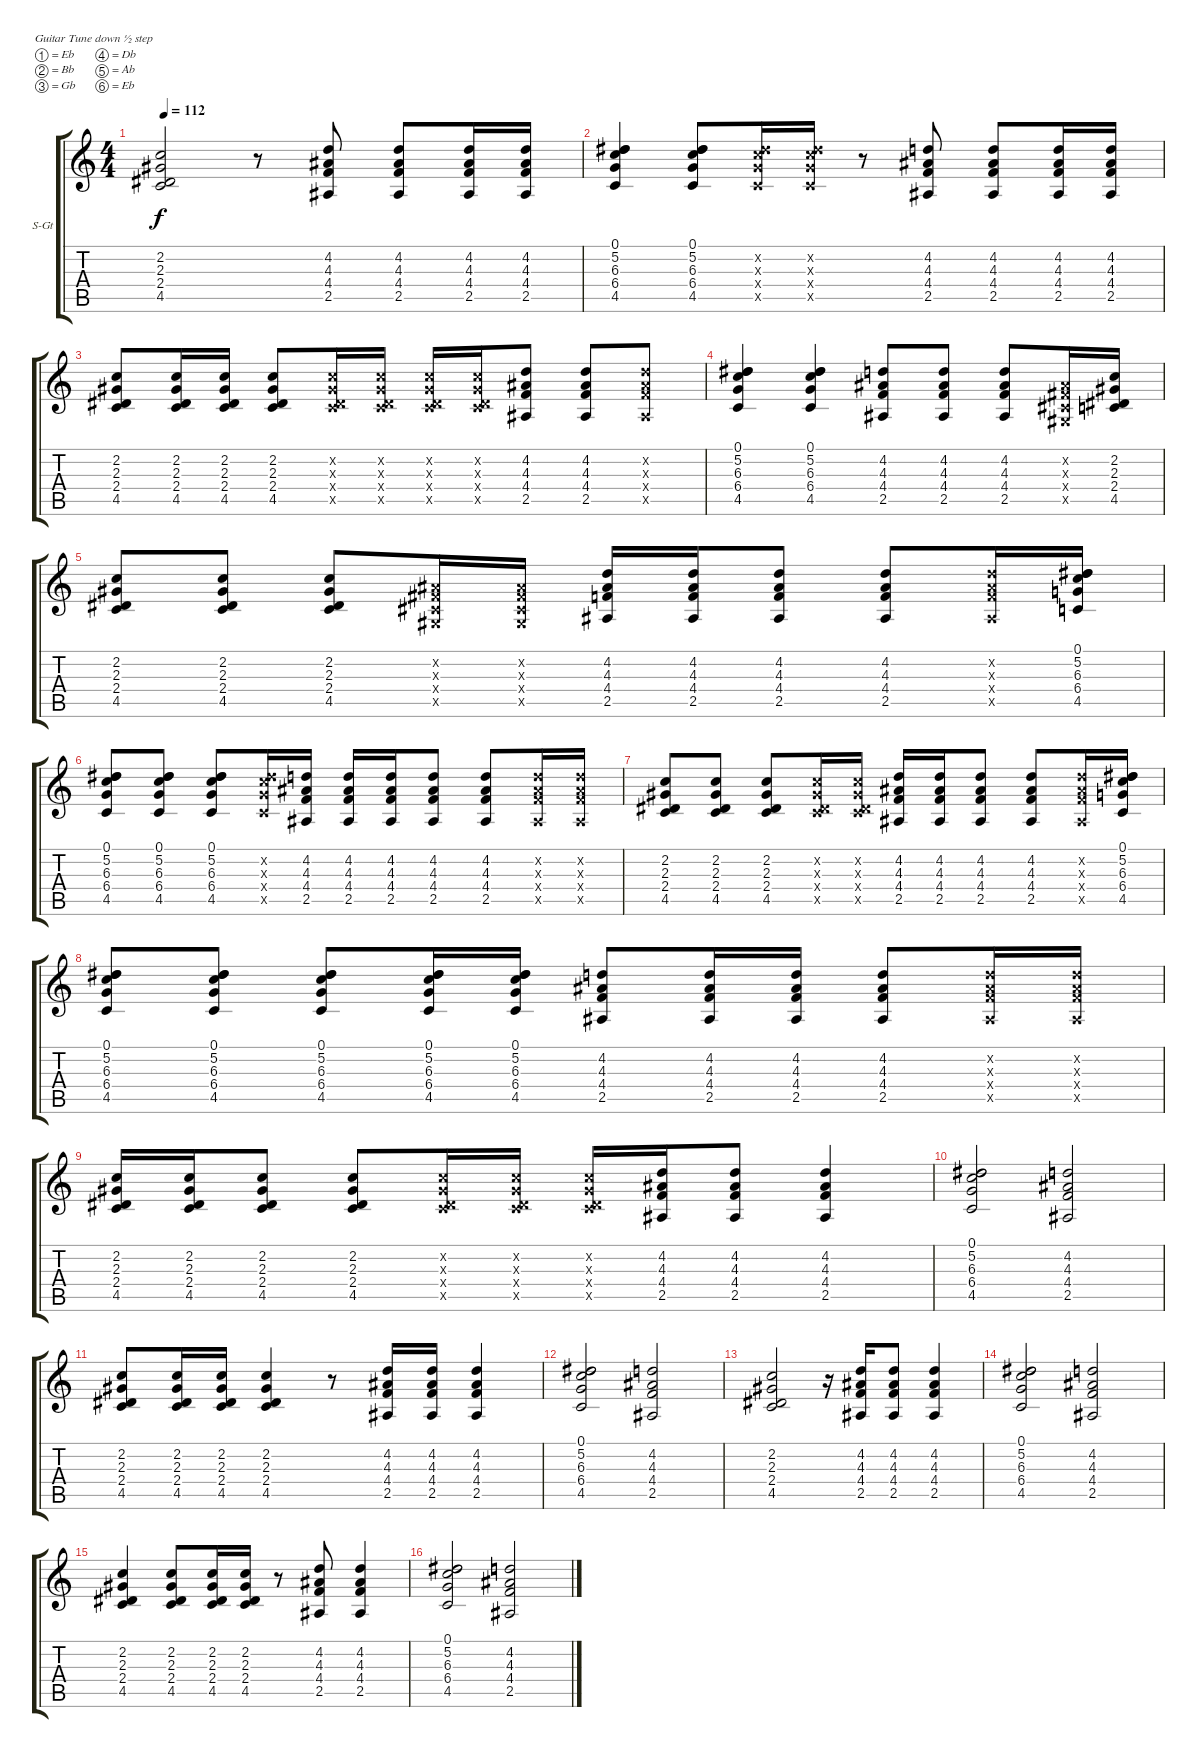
\bracketExtendMode groupsimilarinstruments
\firstSystemTrackNameOrientation horizontal
\otherSystemsTrackNameOrientation horizontal
\track ("Guitar II" "S-Gt") {instrument acousticguitarsteel}
\staff {score tabs}
\tuning (Eb4 Bb3 Gb3 Db3 Ab2 Eb2)
\ts (4 4)
\tempo 112
\clef g2
\ks c
(2.2 2.3 2.4 4.5).2{dy f} r.8 (4.2 4.3 4.4 2.5).8 (4.2 4.3 4.4 2.5).8 (4.2 4.3 4.4 2.5).16 (4.2 4.3 4.4 2.5).16 |
(0.1 5.2 6.3 6.4 4.5).4 (0.1 5.2 6.3 6.4 4.5).8 (5.2{x} 6.3{x} 6.4{x} 4.5{x}).16 (5.2{x} 6.3{x} 6.4{x} 4.5{x}).16 r.8 (4.2 4.3 4.4 2.5).8 (4.2 4.3 4.4 2.5).8 (4.2 4.3 4.4 2.5).16 (4.2 4.3 4.4 2.5).16 |
(2.2 2.3 2.4 4.5).8 (2.2 2.3 2.4 4.5).16 (2.2 2.3 2.4 4.5).16 (2.2 2.3 2.4 4.5).8 (2.2{x} 2.3{x} 2.4{x} 4.5{x}).16 (2.2{x} 2.3{x} 2.4{x} 4.5{x}).16 (2.2{x} 2.3{x} 2.4{x} 4.5{x}).16 (2.2{x} 2.3{x} 2.4{x} 4.5{x}).16 (4.2 4.3 4.4 2.5).8 (4.2 4.3 4.4 2.5).8 (4.2{x} 4.3{x} 4.4{x} 2.5{x}).8 |
(0.1 5.2 6.3 6.4 4.5).4 (0.1 5.2 6.3 6.4 4.5).4 (4.2 4.3 4.4 2.5).8 (4.2 4.3 4.4 2.5).8 (4.2 4.3 4.4 2.5).8 (0.2{x} 0.3{x} 0.4{x} 0.5{x}).16 (2.2 2.3 2.4 4.5).16 |
(2.2 2.3 2.4 4.5).8 (2.2 2.3 2.4 4.5).8 (2.2 2.3 2.4 4.5).8 (0.2{x} 0.3{x} 0.4{x} 0.5{x}).16 (0.2{x} 0.3{x} 0.4{x} 0.5{x}).16 (4.2 4.3 4.4 2.5).16 (4.2 4.3 4.4 2.5).16 (4.2 4.3 4.4 2.5).8 (4.2 4.3 4.4 2.5).8 (4.2{x} 4.3{x} 4.4{x} 2.5{x}).16 (0.1 5.2 6.3 6.4 4.5).16 |
(0.1 5.2 6.3 6.4 4.5).8 (0.1 5.2 6.3 6.4 4.5).8 (0.1 5.2 6.3 6.4 4.5).8 (5.2{x} 6.3{x} 6.4{x} 4.5{x}).16 (4.2 4.3 4.4 2.5).16 (4.2 4.3 4.4 2.5).16 (4.2 4.3 4.4 2.5).16 (4.2 4.3 4.4 2.5).8 (4.2 4.3 4.4 2.5).8 (4.2{x} 4.3{x} 4.4{x} 2.5{x}).16 (4.2{x} 4.3{x} 4.4{x} 2.5{x}).16 |
(2.2 2.3 2.4 4.5).8 (2.2 2.3 2.4 4.5).8 (2.2 2.3 2.4 4.5).8 (2.2{x} 2.3{x} 2.4{x} 4.5{x}).16 (2.2{x} 2.3{x} 2.4{x} 4.5{x}).16 (4.2 4.3 4.4 2.5).16 (4.2 4.3 4.4 2.5).16 (4.2 4.3 4.4 2.5).8 (4.2 4.3 4.4 2.5).8 (4.2{x} 4.3{x} 4.4{x} 2.5{x}).16 (0.1 5.2 6.3 6.4 4.5).16 |
(0.1 5.2 6.3 6.4 4.5).8 (0.1 5.2 6.3 6.4 4.5).8 (0.1 5.2 6.3 6.4 4.5).8 (0.1 5.2 6.3 6.4 4.5).16 (0.1 5.2 6.3 6.4 4.5).16 (4.2 4.3 4.4 2.5).8 (4.2 4.3 4.4 2.5).16 (4.2 4.3 4.4 2.5).16 (4.2 4.3 4.4 2.5).8 (4.2{x} 4.3{x} 4.4{x} 2.5{x}).16 (4.2{x} 4.3{x} 4.4{x} 2.5{x}).16 |
(2.2 2.3 2.4 4.5).16 (2.2 2.3 2.4 4.5).16 (2.2 2.3 2.4 4.5).8 (2.2 2.3 2.4 4.5).8 (2.2{x} 2.3{x} 2.4{x} 4.5{x}).16 (2.2{x} 2.3{x} 2.4{x} 4.5{x}).16 (2.2{x} 2.3{x} 2.4{x} 4.5{x}).16 (4.2 4.3 4.4 2.5).16 (4.2 4.3 4.4 2.5).8 (4.2 4.3 4.4 2.5).4 |
(0.1 5.2 6.3 6.4 4.5).2 (4.2 4.3 4.4 2.5).2 |
(2.2 2.3 2.4 4.5).8 (2.2 2.3 2.4 4.5).16 (2.2 2.3 2.4 4.5).16 (2.2 2.3 2.4 4.5).4 r.8 (4.2 4.3 4.4 2.5).16 (4.2 4.3 4.4 2.5).16 (4.2 4.3 4.4 2.5).4 |
(0.1 5.2 6.3 6.4 4.5).2 (4.2 4.3 4.4 2.5).2 |
(2.2 2.3 2.4 4.5).2 r.16 (4.2 4.3 4.4 2.5).16 (4.2 4.3 4.4 2.5).8 (4.2 4.3 4.4 2.5).4 |
(0.1 5.2 6.3 6.4 4.5).2 (4.2 4.3 4.4 2.5).2 |
(2.2 2.3 2.4 4.5).4 (2.2 2.3 2.4 4.5).8 (2.2 2.3 2.4 4.5).16 (2.2 2.3 2.4 4.5).16 r.8 (4.2 4.3 4.4 2.5).8 (4.2 4.3 4.4 2.5).4 |
(0.1 5.2 6.3 6.4 4.5).2 (4.2 4.3 4.4 2.5).2
